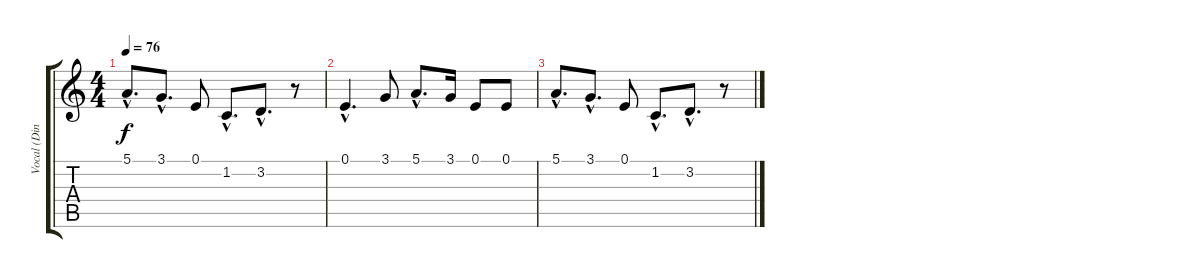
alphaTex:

\track ("Vocal (Dinho)" "Vocal (Din") {instrument lead2sawtooth}
\staff {score tabs}
\tuning (E4 B3 G3 D3 A2 E2) {hide}
\ts (4 4)
\tempo 76
\clef g2
\ks c
5.1{hac}.8{d dy f} 3.1{hac}.8{d} 0.1.8 1.2{hac}.8{d} 3.2{hac}.8{d} r.8 |
0.1{hac}.4{d} 3.1.8 5.1{hac}.8{d} 3.1.16 0.1.8 0.1.8 |
5.1{hac}.8{d} 3.1{hac}.8{d} 0.1.8 1.2{hac}.8{d} 3.2{hac}.8{d} r.8
